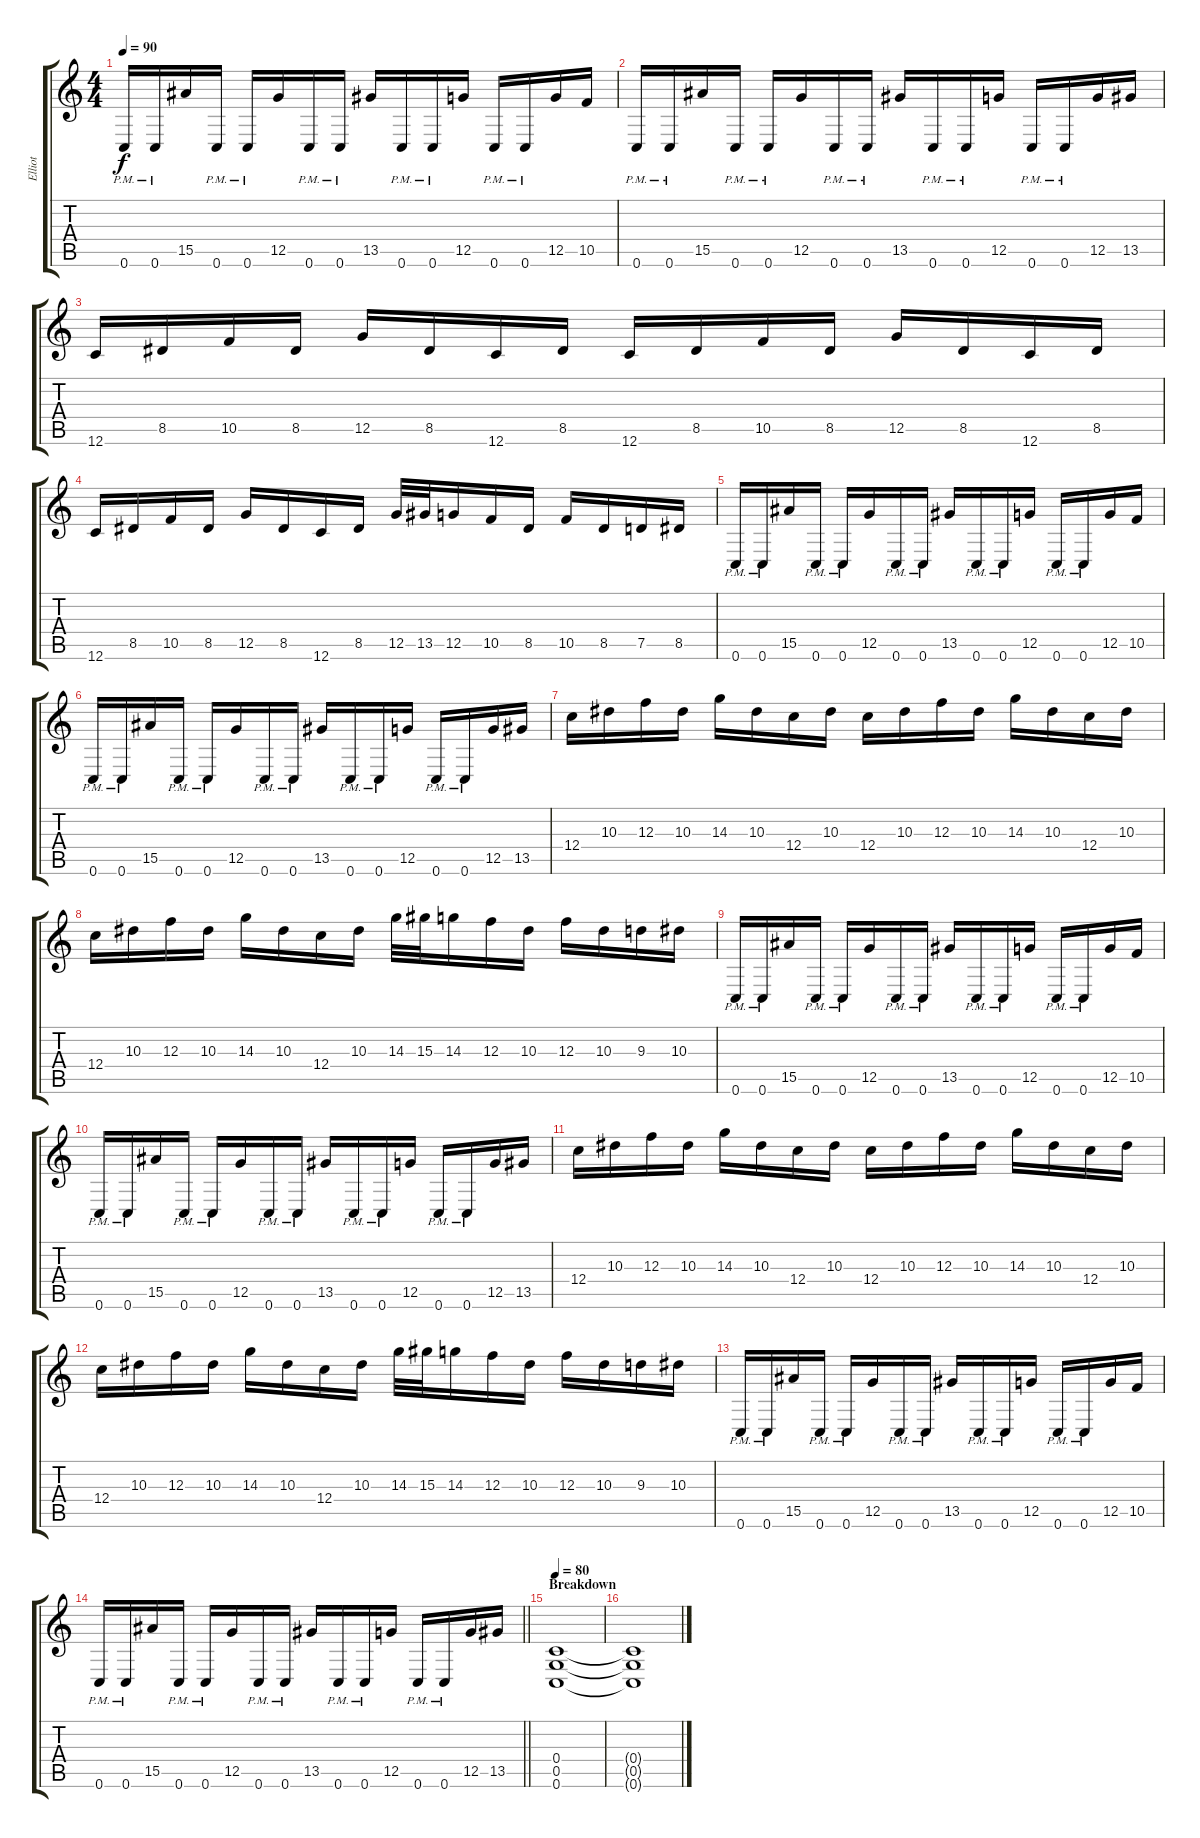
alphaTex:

\track ("Elliot" "Elliot") {instrument distortionguitar}
\staff {score tabs}
\tuning (D4 A3 F3 C3 G2 C2) {hide}
\ts (4 4)
\tempo 90
\clef g2
\ks c
0.6{pm}.16{dy f balance 16} 0.6{pm}.16 15.5.16 0.6{pm}.16 0.6{pm}.16 12.5.16 0.6{pm}.16 0.6{pm}.16 13.5.16 0.6{pm}.16 0.6{pm}.16 12.5.16 0.6{pm}.16 0.6{pm}.16 12.5.16 10.5.16 |
0.6{pm}.16 0.6{pm}.16 15.5.16 0.6{pm}.16 0.6{pm}.16 12.5.16 0.6{pm}.16 0.6{pm}.16 13.5.16 0.6{pm}.16 0.6{pm}.16 12.5.16 0.6{pm}.16 0.6{pm}.16 12.5.16 13.5.16 |
12.6.16{balance 0} 8.5.16 10.5.16 8.5.16 12.5.16 8.5.16 12.6.16 8.5.16 12.6.16 8.5.16 10.5.16 8.5.16 12.5.16 8.5.16 12.6.16 8.5.16 |
12.6.16 8.5.16 10.5.16 8.5.16 12.5.16 8.5.16 12.6.16 8.5.16 12.5.32 13.5.32 12.5.16 10.5.16 8.5.16 10.5.16 8.5.16 7.5.16 8.5.16 |
0.6{pm}.16{balance 16} 0.6{pm}.16 15.5.16 0.6{pm}.16 0.6{pm}.16 12.5.16 0.6{pm}.16 0.6{pm}.16 13.5.16 0.6{pm}.16 0.6{pm}.16 12.5.16 0.6{pm}.16 0.6{pm}.16 12.5.16 10.5.16 |
0.6{pm}.16 0.6{pm}.16 15.5.16 0.6{pm}.16 0.6{pm}.16 12.5.16 0.6{pm}.16 0.6{pm}.16 13.5.16 0.6{pm}.16 0.6{pm}.16 12.5.16 0.6{pm}.16 0.6{pm}.16 12.5.16 13.5.16 |
12.4.16{balance 0} 10.3.16 12.3.16 10.3.16 14.3.16 10.3.16 12.4.16 10.3.16 12.4.16 10.3.16 12.3.16 10.3.16 14.3.16 10.3.16 12.4.16 10.3.16 |
12.4.16 10.3.16 12.3.16 10.3.16 14.3.16 10.3.16 12.4.16 10.3.16 14.3.32 15.3.32 14.3.16 12.3.16 10.3.16 12.3.16 10.3.16 9.3.16 10.3.16 |
0.6{pm}.16{balance 16} 0.6{pm}.16 15.5.16 0.6{pm}.16 0.6{pm}.16 12.5.16 0.6{pm}.16 0.6{pm}.16 13.5.16 0.6{pm}.16 0.6{pm}.16 12.5.16 0.6{pm}.16 0.6{pm}.16 12.5.16 10.5.16 |
0.6{pm}.16 0.6{pm}.16 15.5.16 0.6{pm}.16 0.6{pm}.16 12.5.16 0.6{pm}.16 0.6{pm}.16 13.5.16 0.6{pm}.16 0.6{pm}.16 12.5.16 0.6{pm}.16 0.6{pm}.16 12.5.16 13.5.16 |
12.4.16{balance 0} 10.3.16 12.3.16 10.3.16 14.3.16 10.3.16 12.4.16 10.3.16 12.4.16 10.3.16 12.3.16 10.3.16 14.3.16 10.3.16 12.4.16 10.3.16 |
12.4.16 10.3.16 12.3.16 10.3.16 14.3.16 10.3.16 12.4.16 10.3.16 14.3.32 15.3.32 14.3.16 12.3.16 10.3.16 12.3.16 10.3.16 9.3.16 10.3.16 |
0.6{pm}.16{balance 16} 0.6{pm}.16 15.5.16 0.6{pm}.16 0.6{pm}.16 12.5.16 0.6{pm}.16 0.6{pm}.16 13.5.16 0.6{pm}.16 0.6{pm}.16 12.5.16 0.6{pm}.16 0.6{pm}.16 12.5.16 10.5.16 |
\barLineRight lightlight
0.6{pm}.16 0.6{pm}.16 15.5.16 0.6{pm}.16 0.6{pm}.16 12.5.16 0.6{pm}.16 0.6{pm}.16 13.5.16 0.6{pm}.16 0.6{pm}.16 12.5.16 0.6{pm}.16 0.6{pm}.16 12.5.16 13.5.16 |
\section ("" "Breakdown")
\tempo 80
(0.4 0.5 0.6).1 |
(0.4{t} 0.5{t} 0.6{t}).1
